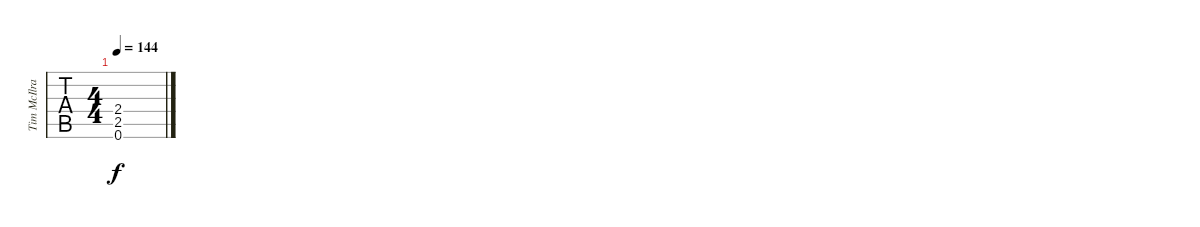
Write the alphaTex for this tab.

\track ("Tim McIlrath - Guitar One" "Tim McIlra") {instrument distortionguitar}
\staff {tabs}
\tuning (E4 B3 G3 D3 A2 E2) {hide}
\ts (4 4)
\tempo 144
\clef g2
\ks c
(2.4{t} 2.5{t} 0.6{t}).1{dy f}
